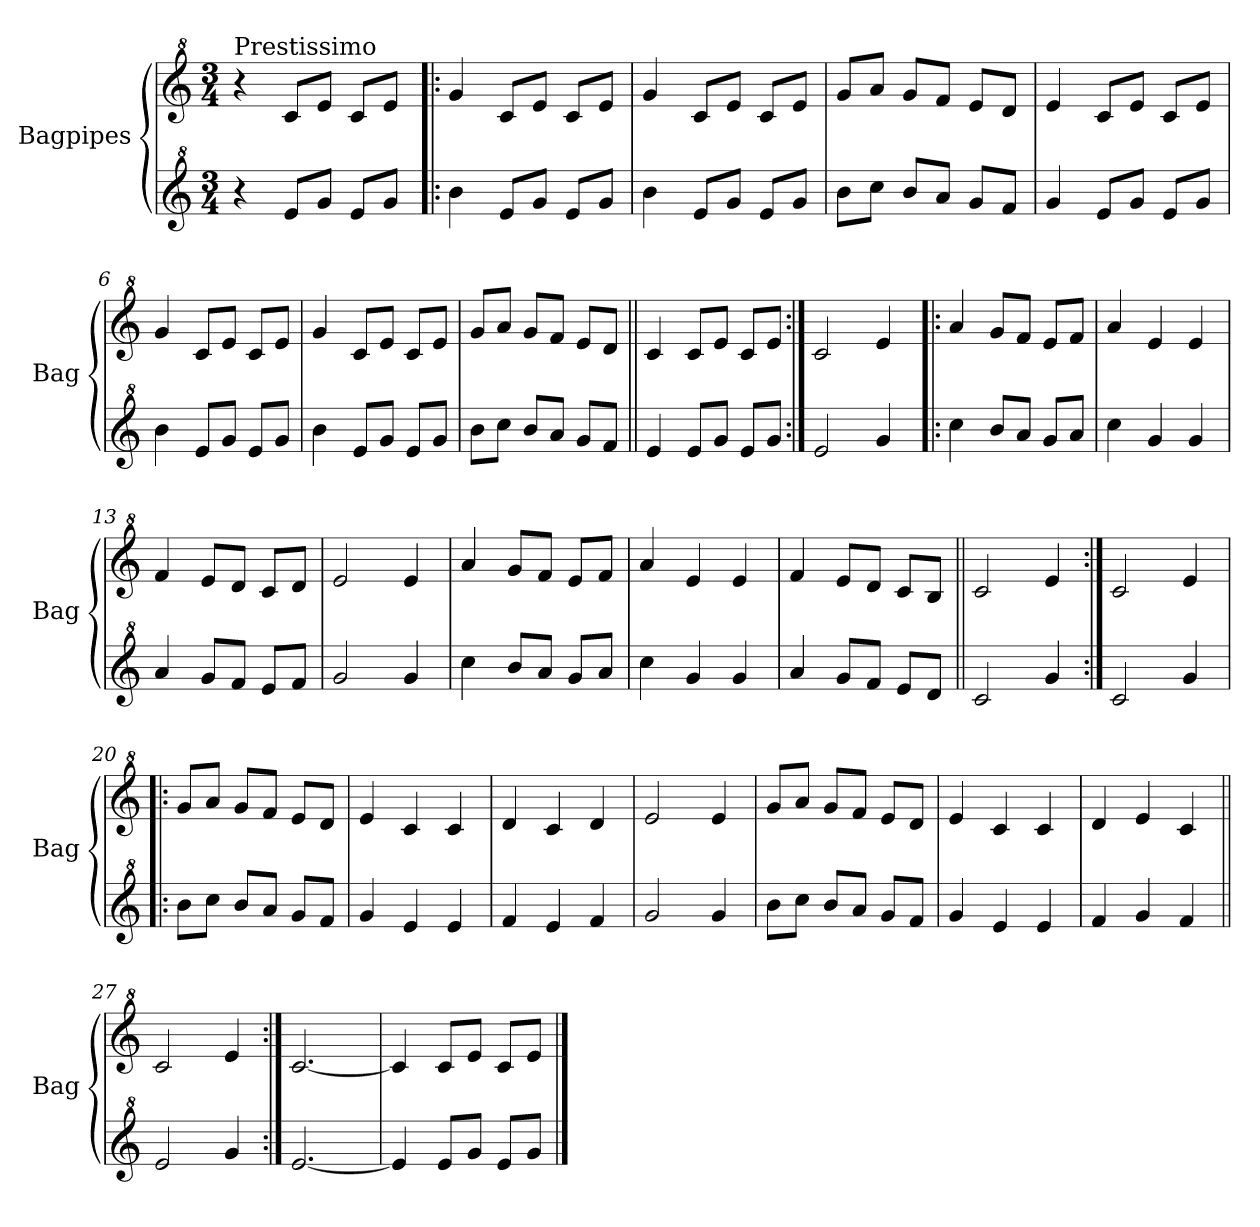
**kern	**kern
*part2	*part1
*staff2	*staff1
*I"Bagpipes	*I"Bagpipes
*I'Bag	*I'Bag
*clefG^2	*clefG^2
*k[]	*k[]
*C:	*C:
*M3/4	*M3/4
=1	=1
!	!LO:TX:a:t=Prestissimo
4r	4r
8ee/L	8cc/L
8gg/J	8ee/J
8ee/L	8cc/L
8gg/J	8ee/J
=2!|:	=2!|:
4bb\	4gg/
8ee/L	8cc/L
8gg/J	8ee/J
8ee/L	8cc/L
8gg/J	8ee/J
=3	=3
4bb\	4gg/
8ee/L	8cc/L
8gg/J	8ee/J
8ee/L	8cc/L
8gg/J	8ee/J
=4	=4
8bb\L	8gg/L
8ccc\J	8aa/J
8bb/L	8gg/L
8aa/J	8ff/J
8gg/L	8ee/L
8ff/J	8dd/J
=5	=5
4gg/	4ee/
8ee/L	8cc/L
8gg/J	8ee/J
8ee/L	8cc/L
8gg/J	8ee/J
=6	=6
4bb\	4gg/
8ee/L	8cc/L
8gg/J	8ee/J
8ee/L	8cc/L
8gg/J	8ee/J
=7	=7
4bb\	4gg/
8ee/L	8cc/L
8gg/J	8ee/J
8ee/L	8cc/L
8gg/J	8ee/J
=8	=8
8bb\L	8gg/L
8ccc\J	8aa/J
8bb/L	8gg/L
8aa/J	8ff/J
8gg/L	8ee/L
8ff/J	8dd/J
!!LO:LB:g=z
=9||	=9||
4ee/	4cc/
8ee/L	8cc/L
8gg/J	8ee/J
8ee/L	8cc/L
8gg/J	8ee/J
=10:|!	=10:|!
2ee/	2cc/
4gg/	4ee/
=11!|:	=11!|:
4ccc\	4aa/
8bb/L	8gg/L
8aa/J	8ff/J
8gg/L	8ee/L
8aa/J	8ff/J
=12	=12
4ccc\	4aa/
4gg/	4ee/
4gg/	4ee/
=13	=13
4aa/	4ff/
8gg/L	8ee/L
8ff/J	8dd/J
8ee/L	8cc/L
8ff/J	8dd/J
=14	=14
2gg/	2ee/
4gg/	4ee/
=15	=15
4ccc\	4aa/
8bb/L	8gg/L
8aa/J	8ff/J
8gg/L	8ee/L
8aa/J	8ff/J
=16	=16
4ccc\	4aa/
4gg/	4ee/
4gg/	4ee/
=17	=17
4aa/	4ff/
8gg/L	8ee/L
8ff/J	8dd/J
8ee/L	8cc/L
8dd/J	8b/J
=18||	=18||
2cc/	2cc/
4gg/	4ee/
=19:|!	=19:|!
2cc/	2cc/
4gg/	4ee/
!!LO:LB:g=z
=20!|:	=20!|:
8bb\L	8gg/L
8ccc\J	8aa/J
8bb/L	8gg/L
8aa/J	8ff/J
8gg/L	8ee/L
8ff/J	8dd/J
=21	=21
4gg/	4ee/
4ee/	4cc/
4ee/	4cc/
=22	=22
4ff/	4dd/
4ee/	4cc/
4ff/	4dd/
=23	=23
2gg/	2ee/
4gg/	4ee/
=24	=24
8bb\L	8gg/L
8ccc\J	8aa/J
8bb/L	8gg/L
8aa/J	8ff/J
8gg/L	8ee/L
8ff/J	8dd/J
=25	=25
4gg/	4ee/
4ee/	4cc/
4ee/	4cc/
=26	=26
4ff/	4dd/
4gg/	4ee/
4ff/	4cc/
=27||	=27||
2ee/	2cc/
4gg/	4ee/
=28:|!	=28:|!
[2.ee/	[2.cc/
=29	=29
4ee/]	4cc/]
8ee/L	8cc/L
8gg/J	8ee/J
8ee/L	8cc/L
8gg/J	8ee/J
==	==
*-	*-
